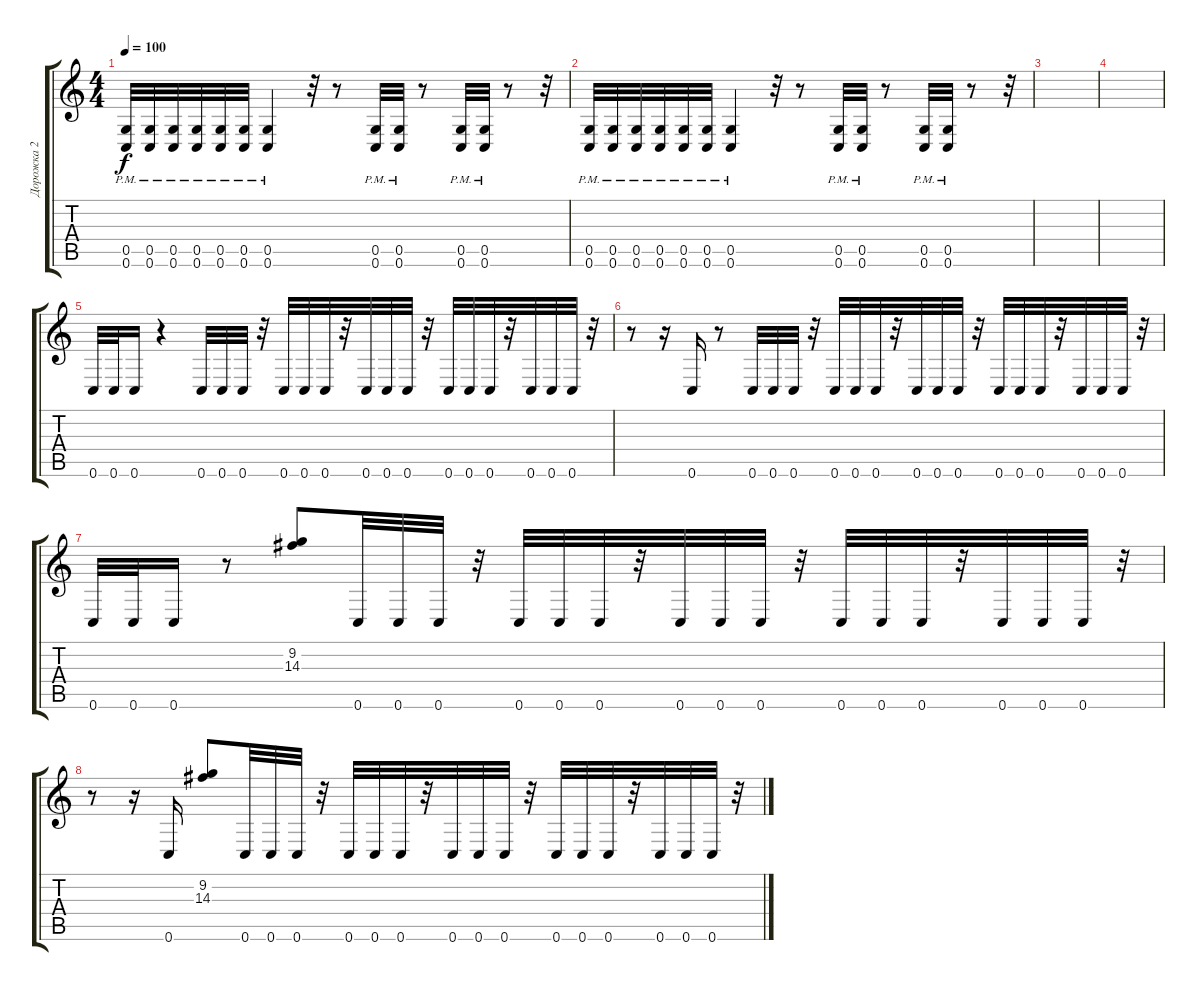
\track ("Дорожка 2" "Дорожка 2") {instrument overdrivenguitar}
\staff {score tabs}
\tuning (D4 A3 F3 C3 G2 C2) {hide}
\ts (4 4)
\tempo 100
\clef g2
\ks c
(0.5{pm} 0.6{pm}).32{dy f} (0.5{pm} 0.6{pm}).32 (0.5{pm} 0.6{pm}).32 (0.5{pm} 0.6{pm}).32 (0.5{pm} 0.6{pm}).32 (0.5{pm} 0.6{pm}).32 (0.5{pm} 0.6{pm}).4 r.32 r.8 (0.5{pm} 0.6{pm}).32 (0.5{pm} 0.6{pm}).32 r.8 (0.5{pm} 0.6{pm}).32 (0.5{pm} 0.6{pm}).32 r.8 r.32 |
(0.5{pm} 0.6{pm}).32 (0.5{pm} 0.6{pm}).32 (0.5{pm} 0.6{pm}).32 (0.5{pm} 0.6{pm}).32 (0.5{pm} 0.6{pm}).32 (0.5{pm} 0.6{pm}).32 (0.5{pm} 0.6{pm}).4 r.32 r.8 (0.5{pm} 0.6{pm}).32 (0.5{pm} 0.6{pm}).32 r.8 (0.5{pm} 0.6{pm}).32 (0.5{pm} 0.6{pm}).32 r.8 r.32 |
\ks aminor
|
\ks c
|
0.6.32 0.6.32 0.6.16 r.4 0.6.32 0.6.32 0.6.32 r.32 0.6.32 0.6.32 0.6.32 r.32 0.6.32 0.6.32 0.6.32 r.32 0.6.32 0.6.32 0.6.32 r.32 0.6.32 0.6.32 0.6.32 r.32 |
r.8 r.16 0.6.16 r.8 0.6.32 0.6.32 0.6.32 r.32 0.6.32 0.6.32 0.6.32 r.32 0.6.32 0.6.32 0.6.32 r.32 0.6.32 0.6.32 0.6.32 r.32 0.6.32 0.6.32 0.6.32 r.32 |
0.6.32 0.6.32 0.6.16 r.8 (9.2 14.3).8 0.6.32 0.6.32 0.6.32 r.32 0.6.32 0.6.32 0.6.32 r.32 0.6.32 0.6.32 0.6.32 r.32 0.6.32 0.6.32 0.6.32 r.32 0.6.32 0.6.32 0.6.32 r.32 |
r.8 r.16 0.6.16 (9.2 14.3).8 0.6.32 0.6.32 0.6.32 r.32 0.6.32 0.6.32 0.6.32 r.32 0.6.32 0.6.32 0.6.32 r.32 0.6.32 0.6.32 0.6.32 r.32 0.6.32 0.6.32 0.6.32 r.32
